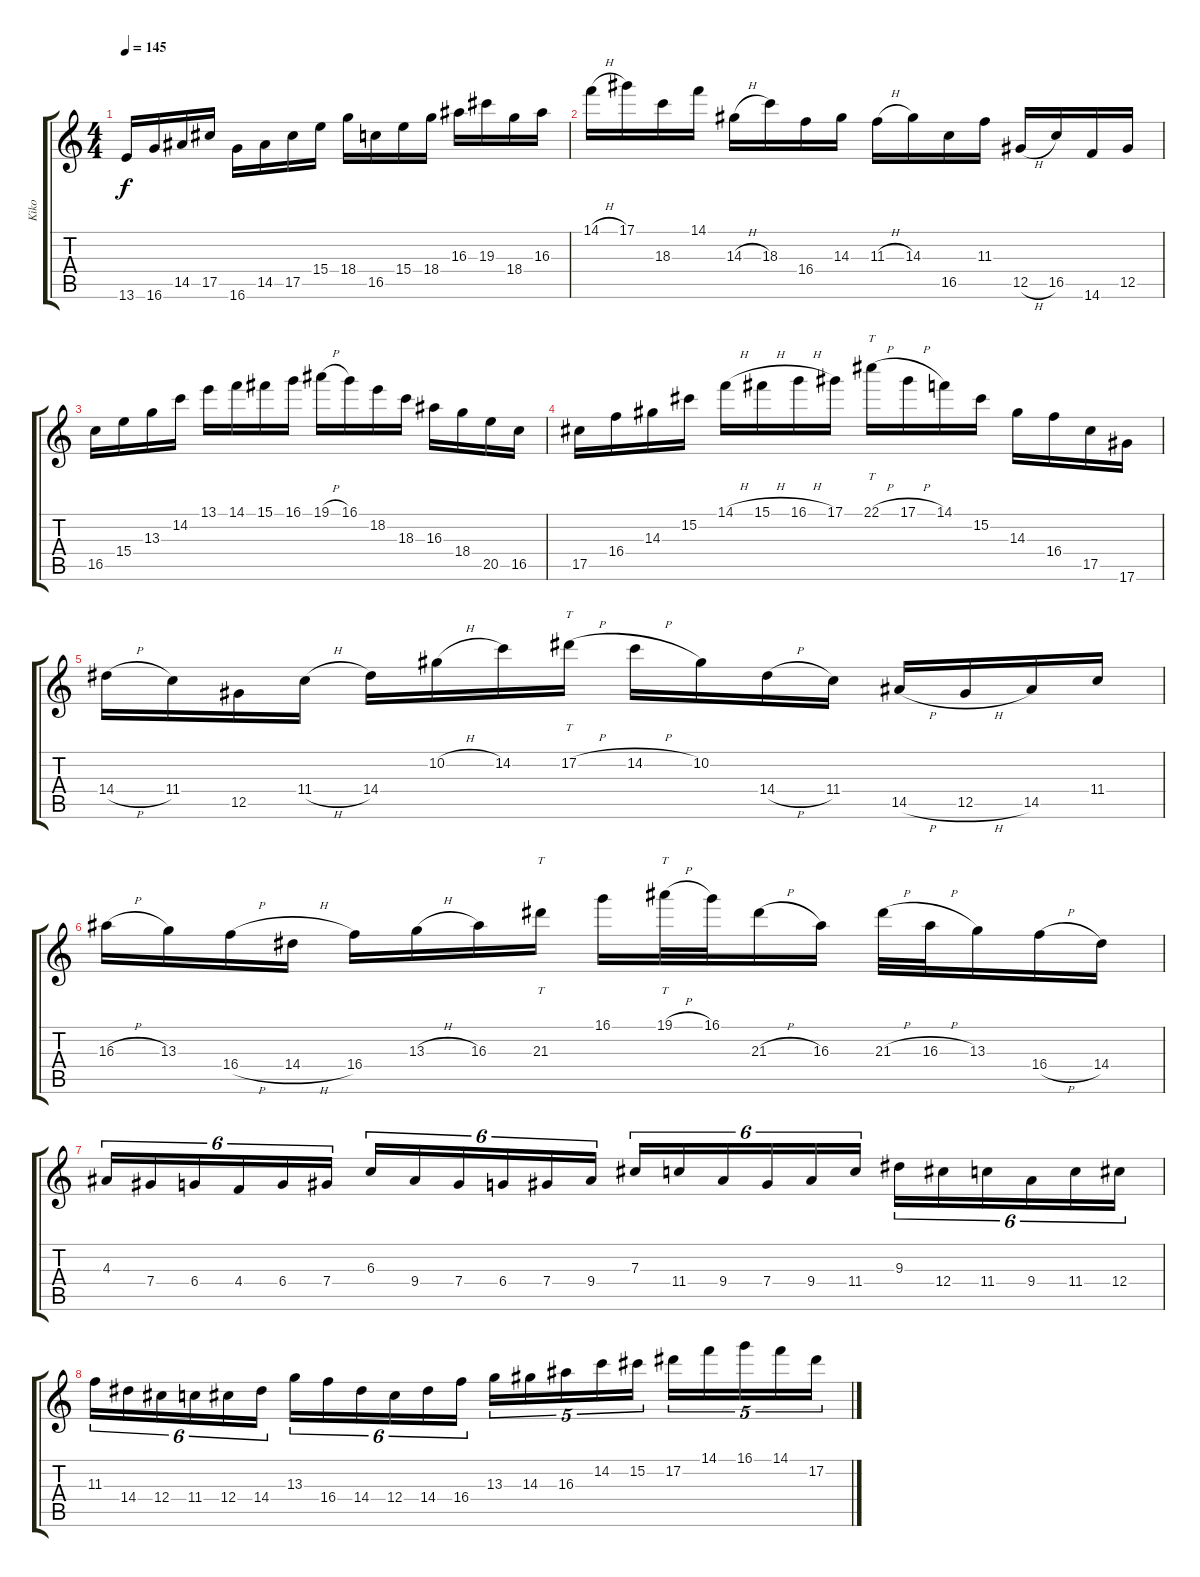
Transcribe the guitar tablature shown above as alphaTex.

\track ("Kiko " "Kiko ") {instrument distortionguitar}
\staff {score tabs}
\tuning (Eb4 Bb3 Gb3 Db3 Ab2 Eb2) {hide}
\ts (4 4)
\tempo 145
\clef g2
\ks c
13.6.16{dy f} 16.6.16 14.5.16 17.5.16 16.6.16 14.5.16 17.5.16 15.4.16 18.4.16 16.5.16 15.4.16 18.4.16 16.3.16 19.3.16 18.4.16 16.3.16 |
14.1{h}.16 17.1.16 18.3.16 14.1.16 14.3{h}.16 18.3.16 16.4.16 14.3.16 11.3{h}.16 14.3.16 16.5.16 11.3.16 12.5{h}.16 16.5.16 14.6.16 12.5.16 |
16.5.16 15.4.16 13.3.16 14.2.16 13.1.16 14.1.16 15.1.16 16.1.16 19.1{h}.16 16.1.16 18.2.16 18.3.16 16.3.16 18.4.16 20.5.16 16.5.16 |
17.5.16 16.4.16 14.3.16 15.2.16 14.1{h}.16 15.1{h}.16 16.1{h}.16 17.1.16 22.1{h}.16{tt} 17.1{h}.16 14.1.16 15.2.16 14.3.16 16.4.16 17.5.16 17.6.16 |
14.4{h}.16 11.4.16 12.5.16 11.4{h}.16 14.4.16 10.2{h}.16 14.2.16 17.2{h}.16{tt} 14.2{h}.16 10.2.16 14.4{h}.16 11.4.16 14.5{h}.16 12.5{h}.16 14.5.16 11.4.16 |
16.3{h}.16 13.3.16 16.4{h}.16 14.4{h}.16 16.4.16 13.3{h}.16 16.3.16 21.3.16{tt} 16.1.16 19.1{h}.32{tt} 16.1.32 21.3{h}.16 16.3.16 21.3{h}.32 16.3{h}.32 13.3.16 16.4{h}.16 14.4.16 |
4.3.16{tu (6 4) balance 16} 7.4.16{tu (6 4)} 6.4.16{tu (6 4)} 4.4.16{tu (6 4)} 6.4.16{tu (6 4)} 7.4.16{tu (6 4)} 6.3.16{tu (6 4)} 9.4.16{tu (6 4)} 7.4.16{tu (6 4)} 6.4.16{tu (6 4)} 7.4.16{tu (6 4)} 9.4.16{tu (6 4)} 7.3.16{tu (6 4)} 11.4.16{tu (6 4)} 9.4.16{tu (6 4)} 7.4.16{tu (6 4)} 9.4.16{tu (6 4)} 11.4.16{tu (6 4)} 9.3.16{tu (6 4)} 12.4.16{tu (6 4)} 11.4.16{tu (6 4)} 9.4.16{tu (6 4)} 11.4.16{tu (6 4)} 12.4.16{tu (6 4)} |
11.3.16{tu (6 4)} 14.4.16{tu (6 4)} 12.4.16{tu (6 4)} 11.4.16{tu (6 4)} 12.4.16{tu (6 4)} 14.4.16{tu (6 4)} 13.3.16{tu (6 4)} 16.4.16{tu (6 4)} 14.4.16{tu (6 4)} 12.4.16{tu (6 4)} 14.4.16{tu (6 4)} 16.4.16{tu (6 4)} 13.3.16{tu (5 4)} 14.3.16{tu (5 4)} 16.3.16{tu (5 4)} 14.2.16{tu (5 4)} 15.2.16{tu (5 4)} 17.2.16{tu (5 4)} 14.1.16{tu (5 4)} 16.1.16{tu (5 4)} 14.1.16{tu (5 4)} 17.2.16{tu (5 4)}
